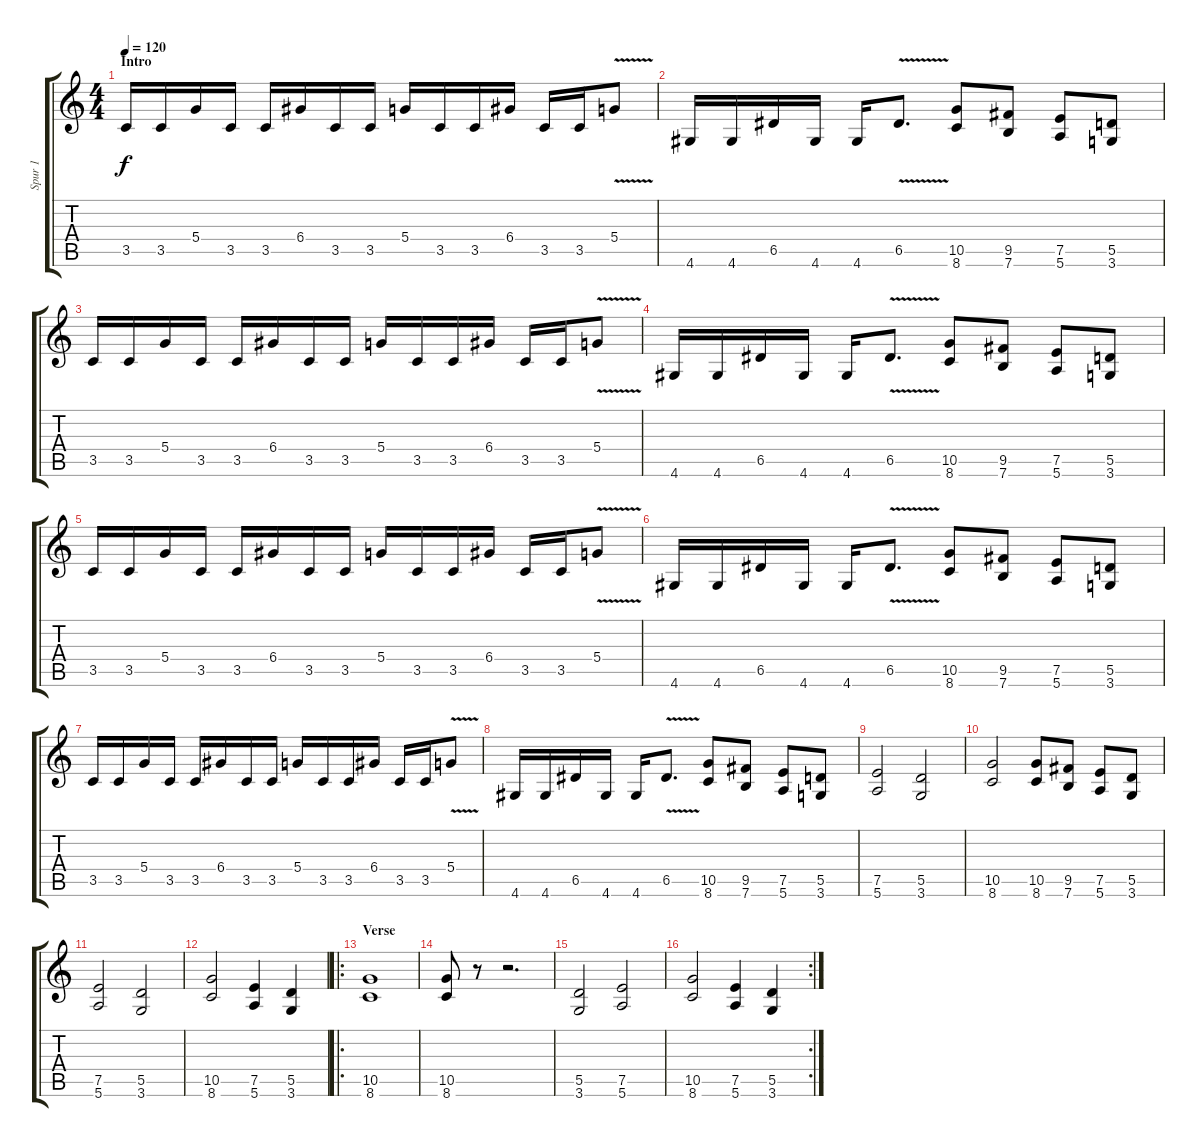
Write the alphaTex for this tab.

\track ("Spur 1" "Spur 1") {instrument overdrivenguitar}
\staff {score tabs}
\tuning (E4 B3 G3 D3 A2 E2) {hide}
\ts (4 4)
\section ("" "Intro")
\tempo 120
\clef g2
\ks c
3.5.16{dy f instrument overdrivenguitar} 3.5.16 5.4.16 3.5.16 3.5.16 6.4.16 3.5.16 3.5.16 5.4.16 3.5.16 3.5.16 6.4.16 3.5.16 3.5.16 5.4{v}.8 |
4.6.16 4.6.16 6.5.16 4.6.16 4.6.16 6.5{v}.8{d} (10.5 8.6).8 (9.5 7.6).8 (7.5 5.6).8 (5.5 3.6).8 |
3.5.16 3.5.16 5.4.16 3.5.16 3.5.16 6.4.16 3.5.16 3.5.16 5.4.16 3.5.16 3.5.16 6.4.16 3.5.16 3.5.16 5.4{v}.8 |
4.6.16 4.6.16 6.5.16 4.6.16 4.6.16 6.5{v}.8{d} (10.5 8.6).8 (9.5 7.6).8 (7.5 5.6).8 (5.5 3.6).8 |
3.5.16 3.5.16 5.4.16 3.5.16 3.5.16 6.4.16 3.5.16 3.5.16 5.4.16 3.5.16 3.5.16 6.4.16 3.5.16 3.5.16 5.4{v}.8 |
4.6.16 4.6.16 6.5.16 4.6.16 4.6.16 6.5{v}.8{d} (10.5 8.6).8 (9.5 7.6).8 (7.5 5.6).8 (5.5 3.6).8 |
3.5.16 3.5.16 5.4.16 3.5.16 3.5.16 6.4.16 3.5.16 3.5.16 5.4.16 3.5.16 3.5.16 6.4.16 3.5.16 3.5.16 5.4{v}.8 |
4.6.16 4.6.16 6.5.16 4.6.16 4.6.16 6.5{v}.8{d} (10.5 8.6).8 (9.5 7.6).8 (7.5 5.6).8 (5.5 3.6).8 |
(7.5 5.6).2 (5.5 3.6).2 |
(10.5 8.6).2 (10.5 8.6).8 (9.5 7.6).8 (7.5 5.6).8 (5.5 3.6).8 |
(7.5 5.6).2 (5.5 3.6).2 |
(10.5 8.6).2 (7.5 5.6).4 (5.5 3.6).4 |
\ro
\section ("" "Verse")
(10.5 8.6).1 |
(10.5 8.6).8 r.8 r.2{d} |
(5.5 3.6).2 (7.5 5.6).2 |
\rc 2
(10.5 8.6).2 (7.5 5.6).4 (5.5 3.6).4
